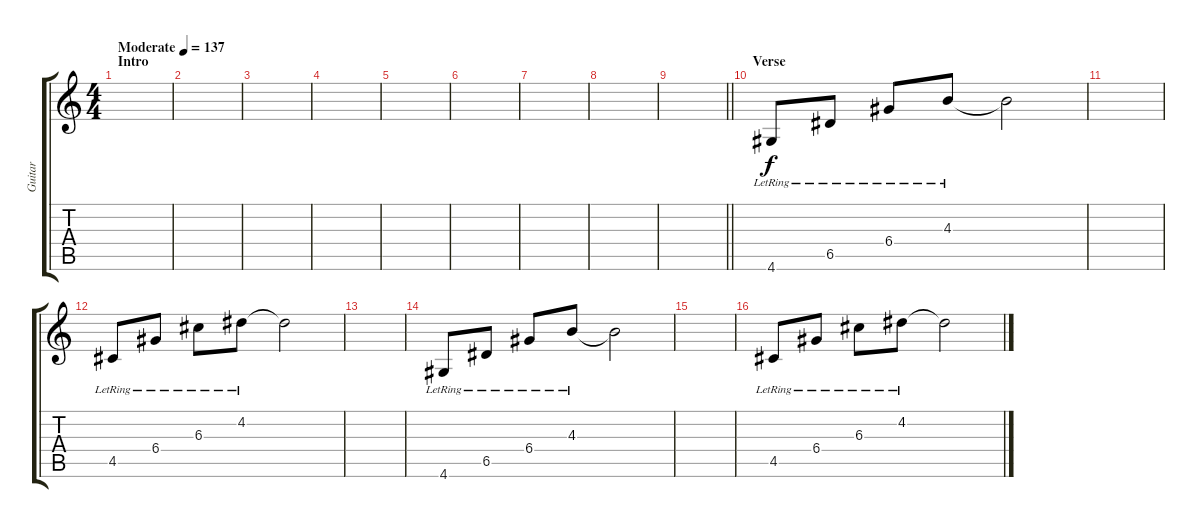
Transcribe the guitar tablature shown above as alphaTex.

\track ("Guitar" "Guitar") {instrument electricguitarclean}
\staff {score tabs}
\tuning (E4 B3 G3 D3 A2 E2) {hide}
\ts (4 4)
\section ("" "Intro ")
\tempo (137 "Moderate")
\clef g2
\ks c
|
|
|
|
|
|
|
|
\barLineRight lightlight
|
\section ("" "Verse ")
4.6{lr}.8 6.5{lr}.8 6.4{lr}.8 4.3{lr}.8 4.3{t}.2 |
|
4.5{lr}.8 6.4{lr}.8 6.3{lr}.8 4.2{lr}.8 4.2{t}.2 |
|
4.6{lr}.8 6.5{lr}.8 6.4{lr}.8 4.3{lr}.8 4.3{t}.2 |
|
4.5{lr}.8 6.4{lr}.8 6.3{lr}.8 4.2{lr}.8 4.2{t}.2
